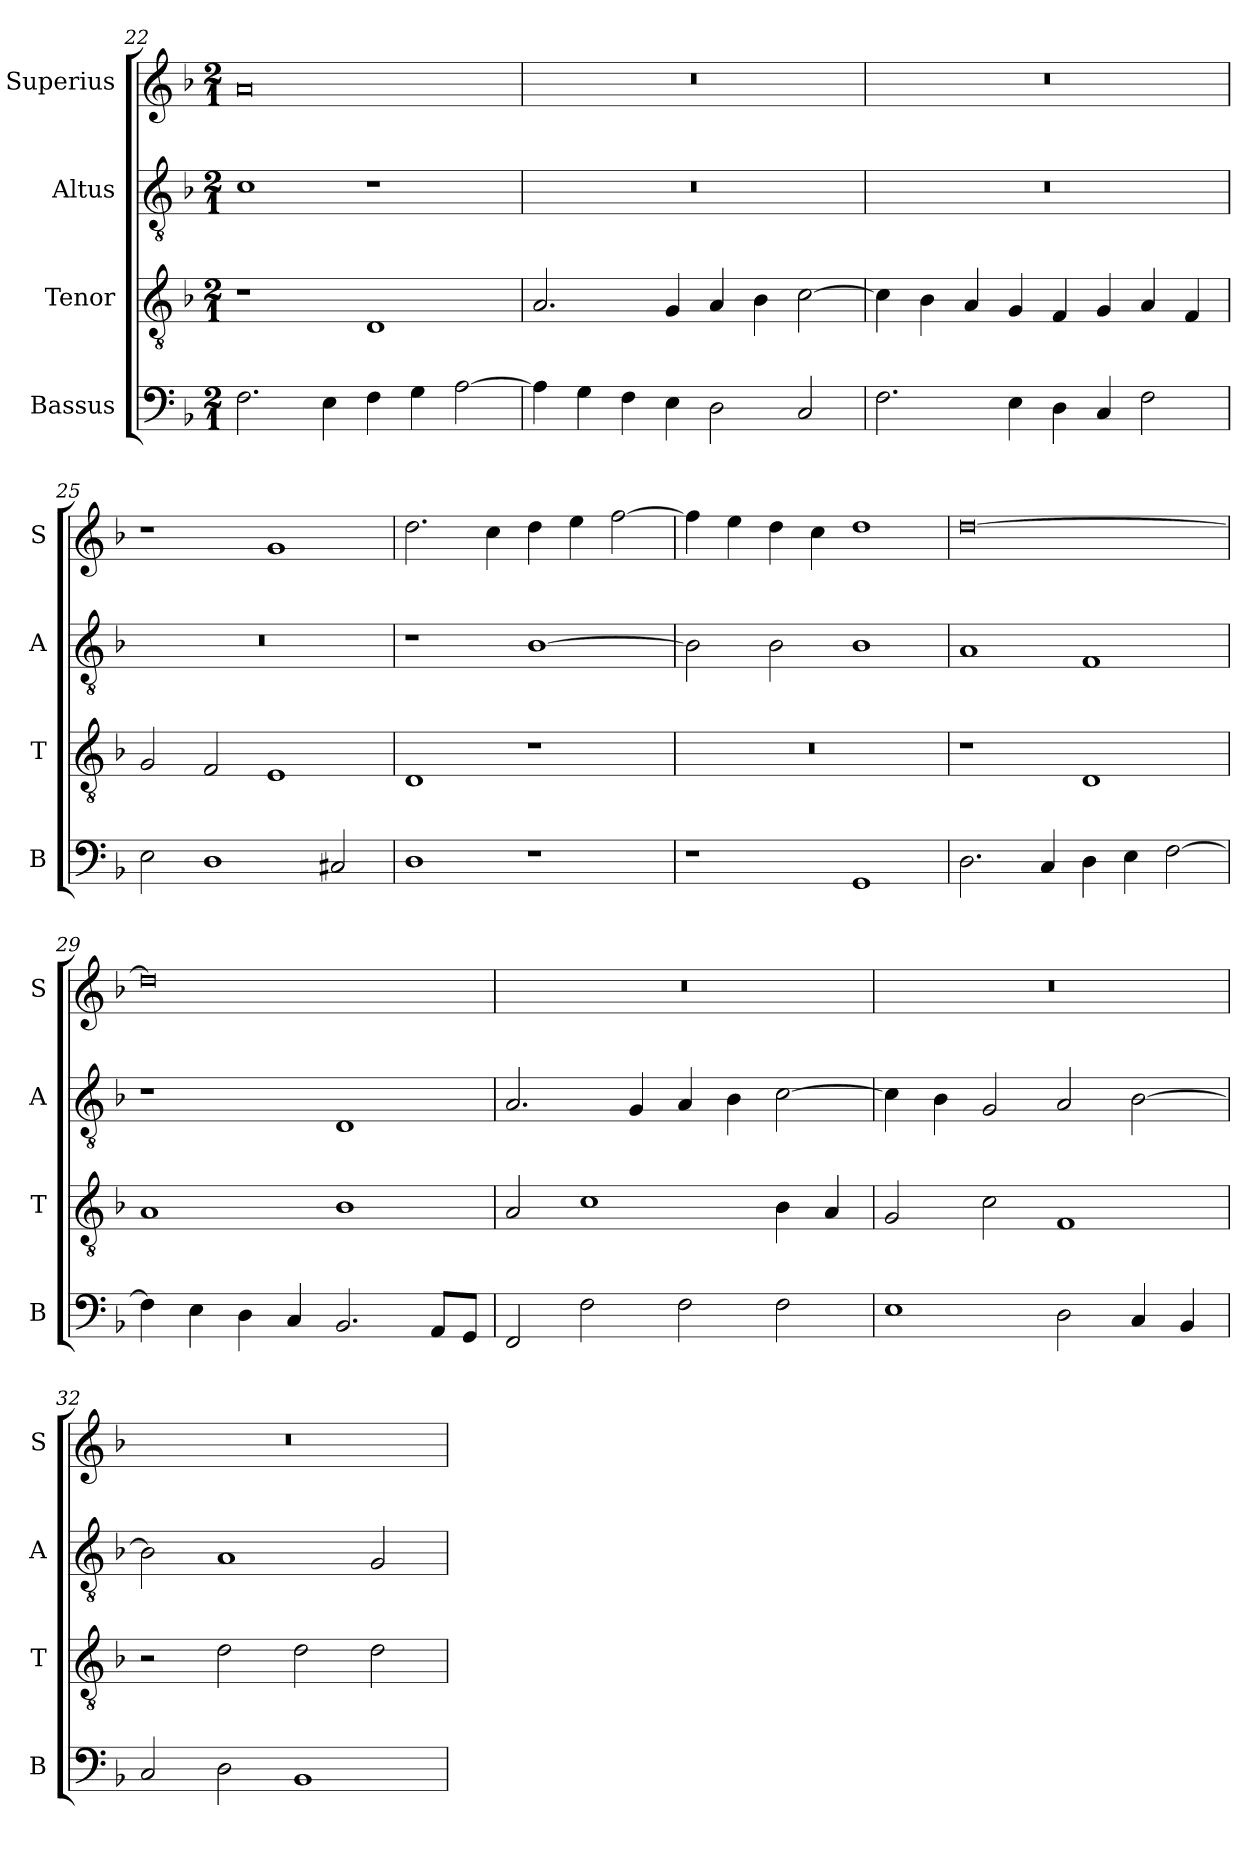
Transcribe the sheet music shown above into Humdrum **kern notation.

**kern	**kern	**kern	**kern
*part4	*part3	*part2	*part1
*staff4	*staff3	*staff2	*staff1
*I"Bassus	*I"Tenor	*I"Altus	*I"Superius
*I'B	*I'T	*I'A	*I'S
*clefF4	*clefGv2	*clefGv2	*clefG2
*k[b-]	*k[b-]	*k[b-]	*k[b-]
*F:	*F:	*F:	*F:
*M2/1	*M2/1	*M2/1	*M2/1
=22	=22	=22	=22
2.F	1r	1c	0a
4E	.	.	.
4F	1D	1r	.
4G	.	.	.
[2A	.	.	.
=23	=23	=23	=23
4A]	2.A	0r	0r
4G	.	.	.
4F	.	.	.
4E	4G	.	.
2D	4A	.	.
.	4B-	.	.
2C	[2c	.	.
=24	=24	=24	=24
2.F	4c]	0r	0r
.	4B-	.	.
.	4A	.	.
4E	4G	.	.
4D	4F	.	.
4C	4G	.	.
2F	4A	.	.
.	4F	.	.
=25	=25	=25	=25
2E	2G	0r	1r
1D	2F	.	.
.	1E	.	1g
2C#X	.	.	.
=26	=26	=26	=26
1D	1D	1r	2.dd
.	.	.	4cc
1r	1r	[1B-	4dd
.	.	.	4ee
.	.	.	[2ff
=27	=27	=27	=27
1r	0r	2B-]	4ff]
.	.	.	4ee
.	.	2B-	4dd
.	.	.	4cc
1GG	.	1B-	1dd
=28	=28	=28	=28
2.D	1r	1A	[0dd
4C	.	.	.
4D	1D	1F	.
4E	.	.	.
[2F	.	.	.
=29	=29	=29	=29
4F]	1A	1r	0dd]
4E	.	.	.
4D	.	.	.
4C	.	.	.
2.BB-	1B-	1D	.
8AAL	.	.	.
8GGJ	.	.	.
=30	=30	=30	=30
2FF	2A	2.A	0r
2F	1c	.	.
.	.	4G	.
2F	.	4A	.
.	.	4B-	.
2F	4B-	[2c	.
.	4A	.	.
=31	=31	=31	=31
1E	2G	4c]	0r
.	.	4B-	.
.	2c	2G	.
2D	1F	2A	.
4C	.	[2B-	.
4BB-	.	.	.
=32	=32	=32	=32
2C	2r	2B-]	0r
2D	2d	1A	.
1BB-	2d	.	.
.	2d	2G	.
=	=	=	=
*-	*-	*-	*-
